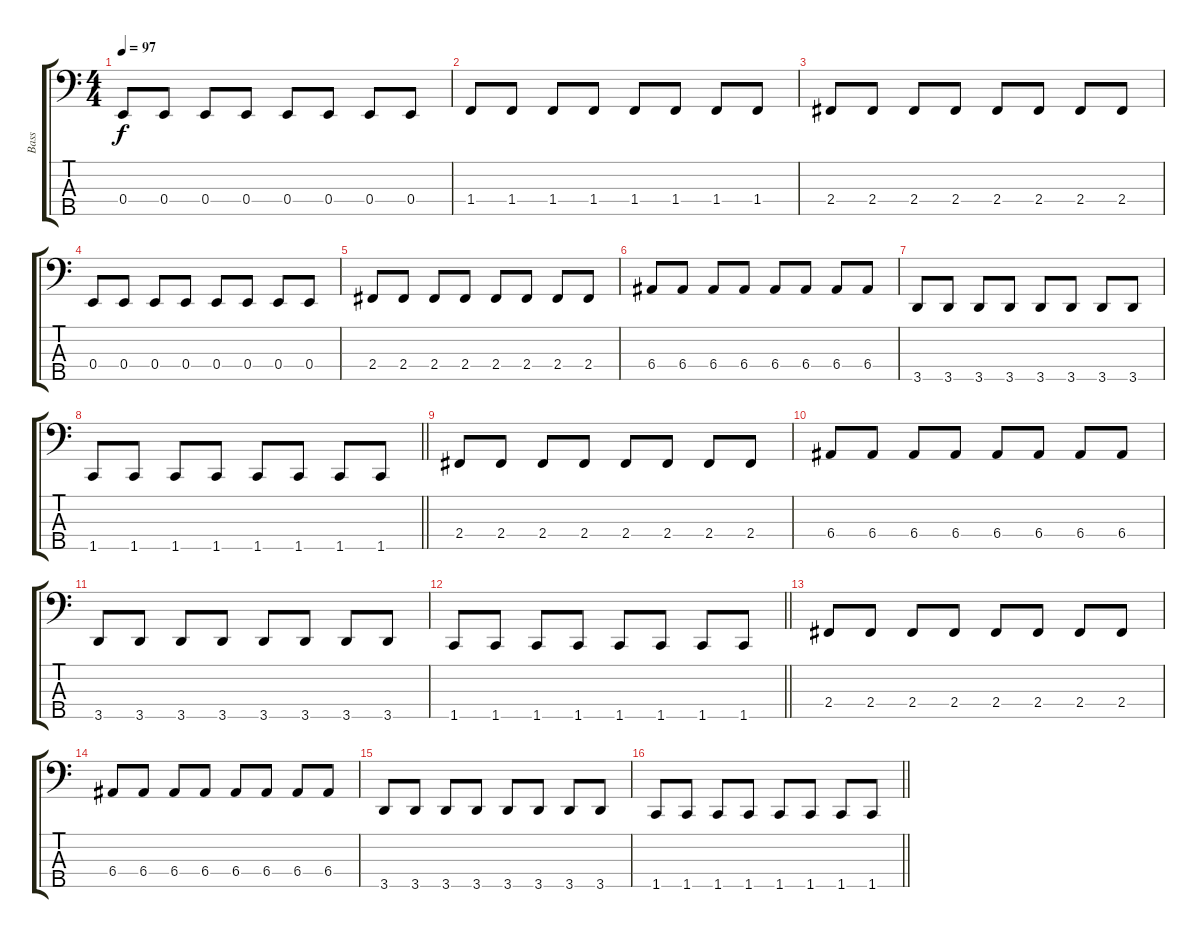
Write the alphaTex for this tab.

\track ("Bass" "Bass") {instrument electricbassfinger}
\staff {score tabs}
\tuning (G2 D2 A1 E1 B0) {hide}
\ts (4 4)
\tempo 97
\clef f4
\ks c
0.4.8{dy f} 0.4.8 0.4.8 0.4.8 0.4.8 0.4.8 0.4.8 0.4.8 |
1.4.8 1.4.8 1.4.8 1.4.8 1.4.8 1.4.8 1.4.8 1.4.8 |
2.4.8 2.4.8 2.4.8 2.4.8 2.4.8 2.4.8 2.4.8 2.4.8 |
0.4.8 0.4.8 0.4.8 0.4.8 0.4.8 0.4.8 0.4.8 0.4.8 |
2.4.8 2.4.8 2.4.8 2.4.8 2.4.8 2.4.8 2.4.8 2.4.8 |
6.4.8 6.4.8 6.4.8 6.4.8 6.4.8 6.4.8 6.4.8 6.4.8 |
3.5.8 3.5.8 3.5.8 3.5.8 3.5.8 3.5.8 3.5.8 3.5.8 |
\barLineRight lightlight
1.5.8 1.5.8 1.5.8 1.5.8 1.5.8 1.5.8 1.5.8 1.5.8 |
2.4.8 2.4.8 2.4.8 2.4.8 2.4.8 2.4.8 2.4.8 2.4.8 |
6.4.8 6.4.8 6.4.8 6.4.8 6.4.8 6.4.8 6.4.8 6.4.8 |
3.5.8 3.5.8 3.5.8 3.5.8 3.5.8 3.5.8 3.5.8 3.5.8 |
\barLineRight lightlight
1.5.8 1.5.8 1.5.8 1.5.8 1.5.8 1.5.8 1.5.8 1.5.8 |
2.4.8 2.4.8 2.4.8 2.4.8 2.4.8 2.4.8 2.4.8 2.4.8 |
6.4.8 6.4.8 6.4.8 6.4.8 6.4.8 6.4.8 6.4.8 6.4.8 |
3.5.8 3.5.8 3.5.8 3.5.8 3.5.8 3.5.8 3.5.8 3.5.8 |
\barLineRight lightlight
1.5.8 1.5.8 1.5.8 1.5.8 1.5.8 1.5.8 1.5.8 1.5.8
